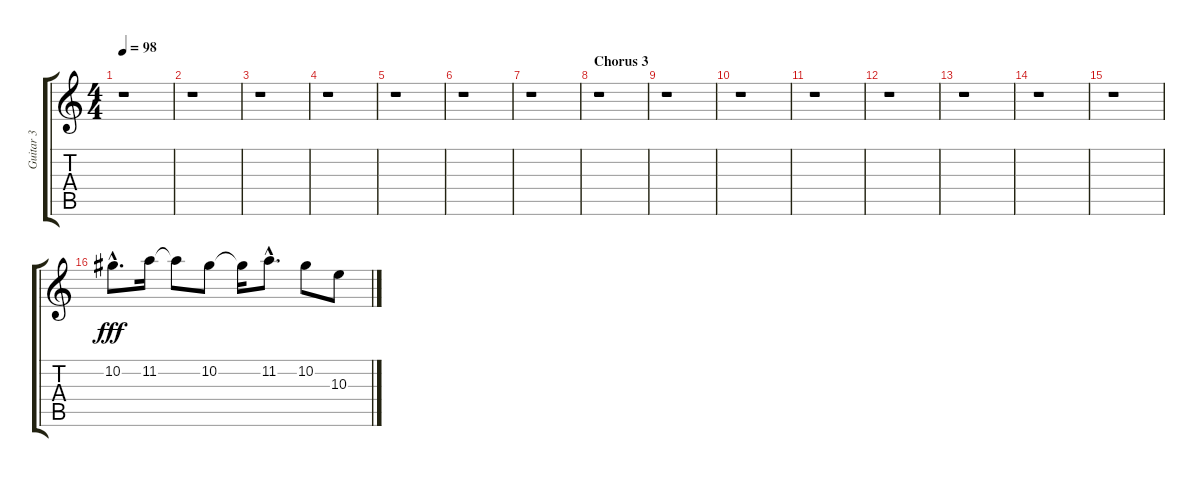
\track ("Guitar 3" "Guitar 3") {instrument distortionguitar}
\staff {score tabs}
\tuning (Eb4 Bb3 Gb3 Db3 Ab2 Db2) {hide}
\ts (4 4)
\tempo 98
\clef g2
\ks c
r.1{dy fff} |
r.1 |
r.1 |
r.1 |
r.1 |
r.1 |
r.1 |
\section ("" "Chorus 3")
r.1 |
r.1 |
r.1 |
r.1 |
r.1 |
r.1 |
r.1 |
r.1 |
10.2{hac}.8{d volume 10} 11.2.16 11.2{t}.8 10.2.8 10.2{t}.16 11.2{hac}.8{d} 10.2.8 10.3.8
